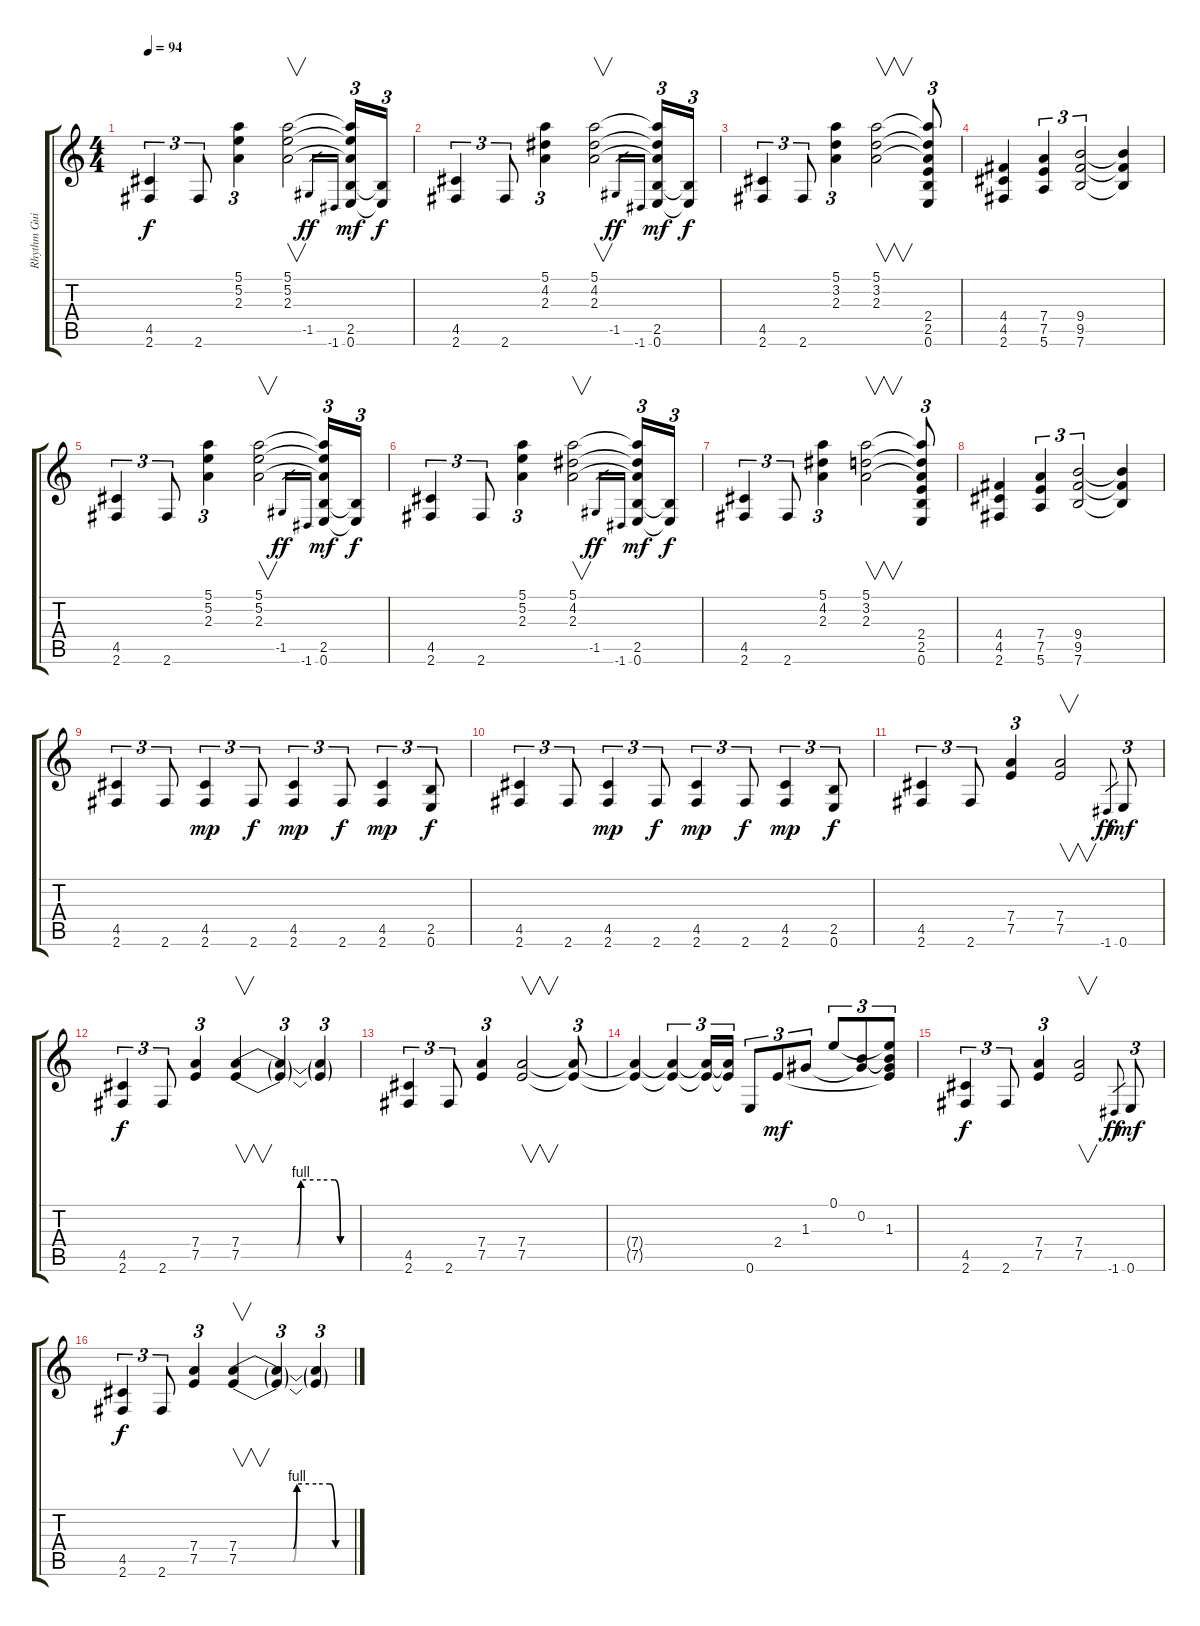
\track ("Rhythm Guitar" "Rhythm Gui") {instrument distortionguitar}
\staff {score tabs}
\tuning (E4 B3 G3 D3 A2 E2) {hide}
\ts (4 4)
\tempo 94
\clef g2
\ks c
(4.5 2.6).4{tu (3 2) dy f instrument distortionguitar} 2.6.8{tu (3 2)} (5.1 5.2 2.3).4{tu (3 2)} (5.1 5.2 2.3).2{v} -1.5.16{gr dy ff} -1.6.16{gr} (5.1{t} 5.2{t} 2.3{t} 2.5 0.6).16{tu (3 2) dy mf} (2.5{t} 0.6{t}).16{tu (3 2) dy f} |
(4.5 2.6).4{tu (3 2)} 2.6.8{tu (3 2)} (5.1 4.2 2.3).4{tu (3 2)} (5.1 4.2 2.3).2{v} -1.5.16{gr dy ff} -1.6.16{gr} (5.1{t} 4.2{t} 2.3{t} 2.5 0.6).16{tu (3 2) dy mf} (2.5{t} 0.6{t}).16{tu (3 2) dy f} |
(4.5 2.6).4{tu (3 2)} 2.6.8{tu (3 2)} (5.1 3.2 2.3).4{tu (3 2)} (5.1 3.2 2.3).2{v} (5.1{t} 3.2{t} 2.3{t} 2.4 2.5 0.6).8{tu (3 2)} |
(4.4 4.5 2.6).4 (7.4 7.5 5.6).4{tu (3 2)} (9.4 9.5 7.6).2{tu (3 2)} (9.4{t} 9.5{t} 7.6{t}).4 |
(4.5 2.6).4{tu (3 2)} 2.6.8{tu (3 2)} (5.1 5.2 2.3).4{tu (3 2)} (5.1 5.2 2.3).2{v} -1.5.16{gr dy ff} -1.6.16{gr} (5.1{t} 5.2{t} 2.3{t} 2.5 0.6).16{tu (3 2) dy mf} (2.5{t} 0.6{t}).16{tu (3 2) dy f} |
(4.5 2.6).4{tu (3 2)} 2.6.8{tu (3 2)} (5.1 5.2 2.3).4{tu (3 2)} (5.1 4.2 2.3).2{v} -1.5.16{gr dy ff} -1.6.16{gr} (5.1{t} 4.2{t} 2.3{t} 2.5 0.6).16{tu (3 2) dy mf} (2.5{t} 0.6{t}).16{tu (3 2) dy f} |
(4.5 2.6).4{tu (3 2)} 2.6.8{tu (3 2)} (5.1 4.2 2.3).4{tu (3 2)} (5.1 3.2 2.3).2{v} (5.1{t} 3.2{t} 2.3{t} 2.4 2.5 0.6).8{tu (3 2)} |
(4.4 4.5 2.6).4 (7.4 7.5 5.6).4{tu (3 2)} (9.4 9.5 7.6).2{tu (3 2)} (9.4{t} 9.5{t} 7.6{t}).4 |
(4.5 2.6).4{tu (3 2)} 2.6.8{tu (3 2)} (4.5 2.6).4{tu (3 2) dy mp} 2.6.8{tu (3 2) dy f} (4.5 2.6).4{tu (3 2) dy mp} 2.6.8{tu (3 2) dy f} (4.5 2.6).4{tu (3 2) dy mp} (2.5 0.6).8{tu (3 2) dy f} |
(4.5 2.6).4{tu (3 2)} 2.6.8{tu (3 2)} (4.5 2.6).4{tu (3 2) dy mp} 2.6.8{tu (3 2) dy f} (4.5 2.6).4{tu (3 2) dy mp} 2.6.8{tu (3 2) dy f} (4.5 2.6).4{tu (3 2) dy mp} (2.5 0.6).8{tu (3 2) dy f} |
(4.5 2.6).4{tu (3 2)} 2.6.8{tu (3 2)} (7.4 7.5).4{tu (3 2)} (7.4 7.5).2{v} -1.6.8{gr dy ff} 0.6.8{tu (3 2) dy mf} |
(4.5 2.6).4{tu (3 2) dy f} 2.6.8{tu (3 2)} (7.4 7.5).4{tu (3 2)} (7.4{be (custom 0 0 24 0 26 0 28 0 30 4 40 4 47 4 50 0 52 0 60 0)} 7.5{be (custom 0 0 21 0 28 0 30 4 40 4 47 4 50 0 60 0)}).4{v} (7.4{t} 7.5{t}).4{tu (3 2)} (7.4{t} 7.5{t}).4{tu (3 2)} |
(4.5 2.6).4{tu (3 2)} 2.6.8{tu (3 2)} (7.4 7.5).4{tu (3 2)} (7.4 7.5).2{v} (7.4{t} 7.5{t}).8{tu (3 2)} |
(7.4{t} 7.5{t}).4 (7.4{t} 7.5{t}).4{tu (3 2)} (7.4{t} 7.5{t}).16{tu (3 2)} (7.4{t} 7.5{t}).16{tu (3 2)} 0.6.8{tu (3 2)} 2.4.8{tu (3 2) dy mf} 1.3.8{tu (3 2)} 0.1.8{tu (3 2)} (0.2 1.3{t}).8{tu (3 2)} (0.1{t} 0.2{t} 1.3 2.4{t}).8{tu (3 2)} |
(4.5 2.6).4{tu (3 2) dy f} 2.6.8{tu (3 2)} (7.4 7.5).4{tu (3 2)} (7.4 7.5).2{v} -1.6.8{gr dy ff} 0.6.8{tu (3 2) dy mf} |
(4.5 2.6).4{tu (3 2) dy f} 2.6.8{tu (3 2)} (7.4 7.5).4{tu (3 2)} (7.4{be (custom 0 0 24 0 26 0 28 0 30 4 40 4 47 4 50 0 52 0 60 0)} 7.5{be (custom 0 0 21 0 28 0 30 4 40 4 47 4 50 0 60 0)}).4{v} (7.4{t} 7.5{t}).4{tu (3 2)} (7.4{t} 7.5{t}).4{tu (3 2)}
